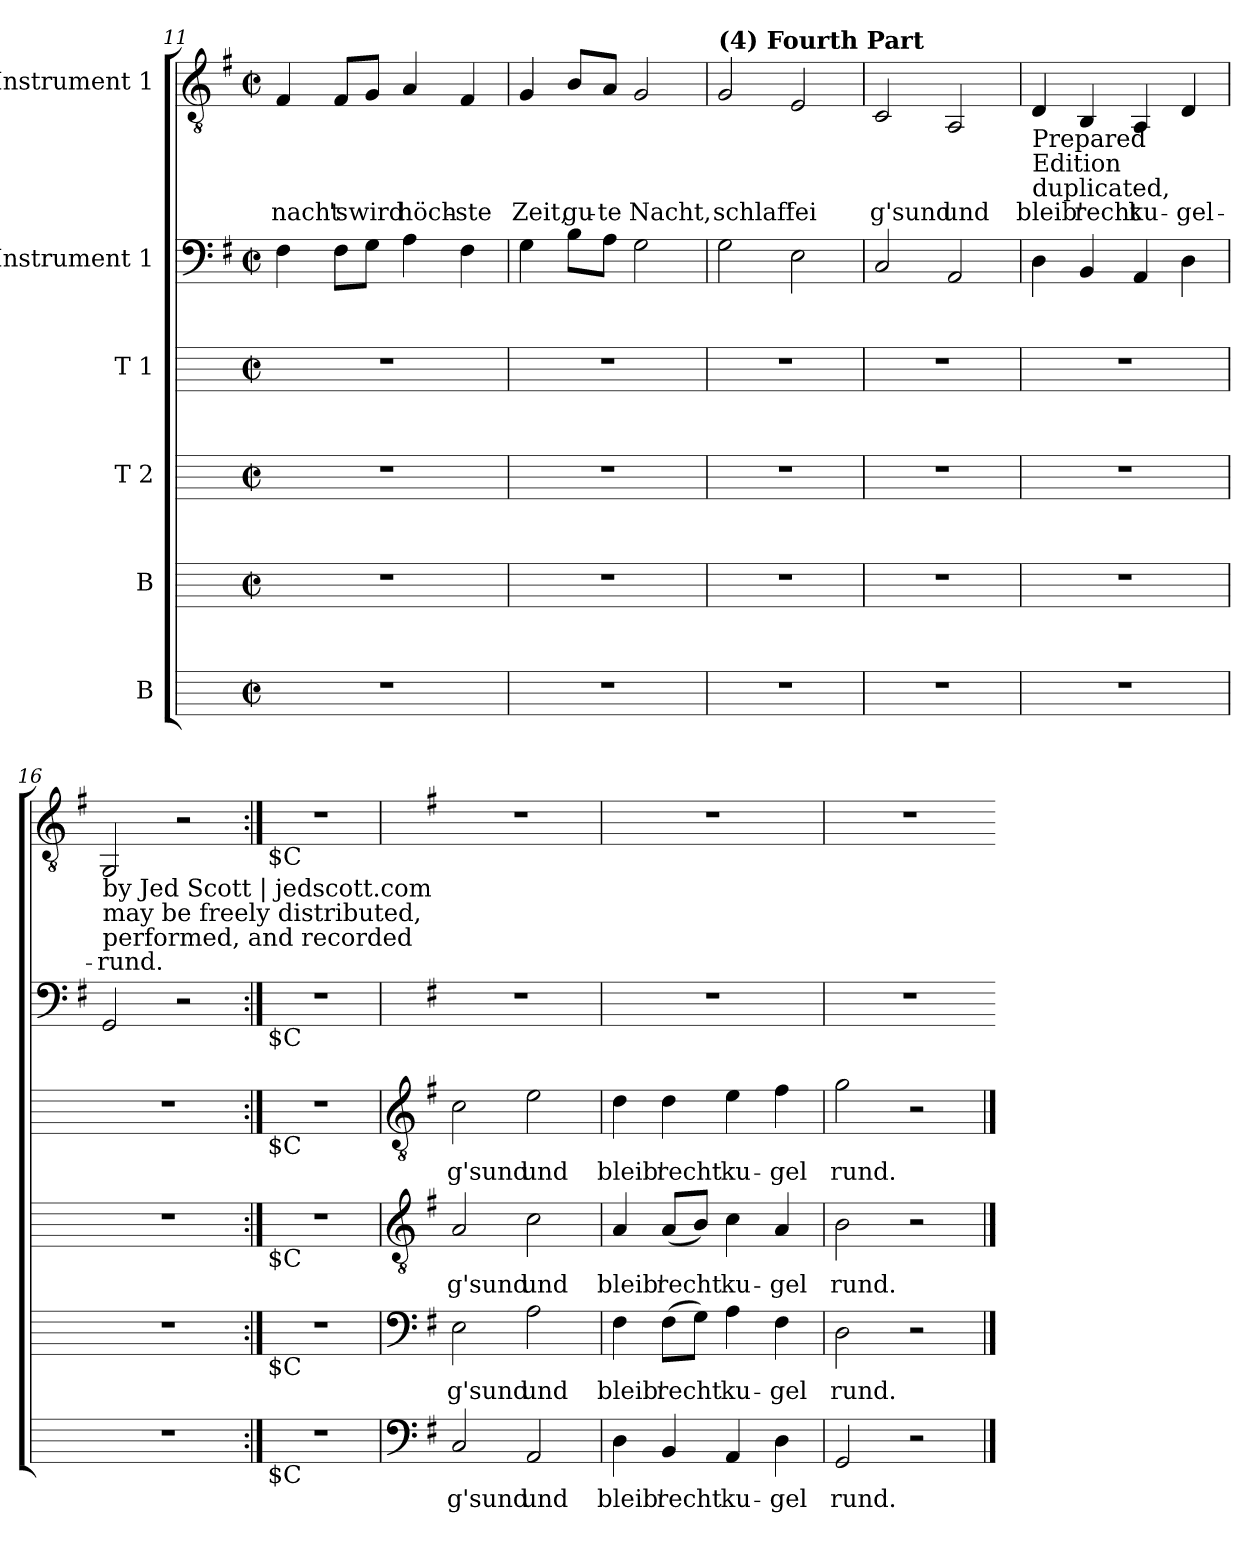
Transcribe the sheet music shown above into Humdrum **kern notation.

**kern	**text	**kern	**text	**kern	**text	**kern	**text	**kern	**kern	**text
*part6	*part6	*part5	*part5	*part4	*part4	*part3	*part3	*part2	*part1	*part1
*staff6	*staff6	*staff5	*staff5	*staff4	*staff4	*staff3	*staff3	*staff2	*staff1	*staff1
*I"B	*	*I"B	*	*I"T 2	*	*I"T 1	*	*I"Instrument 1	*I"Instrument 1	*
*	*	*	*	*	*	*	*	*clefF4	*clefGv2	*
*k[]	*	*k[]	*	*k[]	*	*k[]	*	*k[f#]	*k[f#]	*
*C:	*	*C:	*	*C:	*	*C:	*	*G:	*G:	*
*M2/2	*	*M2/2	*	*M2/2	*	*M2/2	*	*M2/2	*M2/2	*
*met(c|)	*	*met(c|)	*	*met(c|)	*	*met(c|)	*	*met(c|)	*met(c|)	*
=11	=11	=11	=11	=11	=11	=11	=11	=11	=11	=11
!	!	!	!	!	!	!	!	!	!	!LO:LY:b:cj
1r	.	1r	.	1r	.	1r	.	4F#\	4F#/	nacht
!	!	!	!	!	!	!	!	!	!	!LO:LY:b:cj
.	.	.	.	.	.	.	.	8F#\L	8F#/L	's
!	!	!	!	!	!	!	!	!	!	!LO:LY:b:cj
.	.	.	.	.	.	.	.	8G\J	8G/J	wird
!	!	!	!	!	!	!	!	!	!	!LO:LY:b:cj
.	.	.	.	.	.	.	.	4A\	4A/	höch-
!	!	!	!	!	!	!	!	!	!	!LO:LY:b:cj
.	.	.	.	.	.	.	.	4F#\	4F#/	-ste
=12	=12	=12	=12	=12	=12	=12	=12	=12	=12	=12
!	!	!	!	!	!	!	!	!	!	!LO:LY:b:cj
1r	.	1r	.	1r	.	1r	.	4G\	4G/	Zeit,
!	!	!	!	!	!	!	!	!	!	!LO:LY:b:cj
.	.	.	.	.	.	.	.	8B\L	8B/L	gu-
!	!	!	!	!	!	!	!	!	!	!LO:LY:b:cj
.	.	.	.	.	.	.	.	8A\J	8A/J	-te
!	!	!	!	!	!	!	!	!	!	!LO:LY:b:cj
.	.	.	.	.	.	.	.	2G\	2G/	Nacht,
!!LO:LB:g=z
=13	=13	=13	=13	=13	=13	=13	=13	=13	=13	=13
!	!	!	!	!	!	!	!	!	!LO:TX:a:B:t=(4) Fourth Part	!
!	!	!	!	!	!	!	!	!	!	!LO:LY:b:cj
1r	.	1r	.	1r	.	1r	.	2G\	2G/	schlaf'
!	!	!	!	!	!	!	!	!	!	!LO:LY:b:cj
.	.	.	.	.	.	.	.	2E\	2E/	fei
=14	=14	=14	=14	=14	=14	=14	=14	=14	=14	=14
!	!	!	!	!	!	!	!	!	!	!LO:LY:b:cj
1r	.	1r	.	1r	.	1r	.	2C/	2C/	g'sund
!	!	!	!	!	!	!	!	!	!	!LO:LY:b:cj
.	.	.	.	.	.	.	.	2AA/	2AA/	und
=15	=15	=15	=15	=15	=15	=15	=15	=15	=15	=15
!	!	!	!	!	!	!	!	!	!LO:TX:b:t=Prepared	!
!	!	!	!	!	!	!	!	!	!LO:TX:b:t=Edition	!
!	!	!	!	!	!	!	!	!	!LO:TX:b:t=duplicated,	!
!	!	!	!	!	!	!	!	!	!	!LO:LY:b:cj
1r	.	1r	.	1r	.	1r	.	4D\	4D/	bleib'
!	!	!	!	!	!	!	!	!	!	!LO:LY:b:cj
.	.	.	.	.	.	.	.	4BB/	4BB/	recht
!	!	!	!	!	!	!	!	!	!	!LO:LY:b:cj
.	.	.	.	.	.	.	.	4AA/	4AA/	ku-
!	!	!	!	!	!	!	!	!	!	!LO:LY:b:cj
.	.	.	.	.	.	.	.	4D\	4D/	-gel-
=16	=16	=16	=16	=16	=16	=16	=16	=16	=16	=16
!	!	!	!	!	!	!	!	!	!LO:TX:b:t=by Jed Scott | jedscott.com	!
!	!	!	!	!	!	!	!	!	!LO:TX:b:t=may be freely distributed,	!
!	!	!	!	!	!	!	!	!	!LO:TX:b:t=performed, and recorded	!
!	!	!	!	!	!	!	!	!	!	!LO:LY:b:cj
1r	.	1r	.	1r	.	1r	.	2GG/	2GG/	-rund.
.	.	.	.	.	.	.	.	2r	2r	.
=17:|!	=17:|!	=17:|!	=17:|!	=17:|!	=17:|!	=17:|!	=17:|!	=17:|!	=17:|!	=17:|!
!	!	!	!	!	!	!	!	!	!LO:TX:b:t=$C	!
!	!	!	!	!	!	!	!	!LO:TX:b:t=$C	!	!
!	!	!	!	!	!	!LO:TX:b:t=$C	!	!	!	!
!	!	!	!	!LO:TX:b:t=$C	!	!	!	!	!	!
!	!	!LO:TX:b:t=$C	!	!	!	!	!	!	!	!
!LO:TX:b:t=$C	!	!	!	!	!	!	!	!	!	!
1r	.	1r	.	1r	.	1r	.	1r	1r	.
!!LO:PB:g=z
=18	=18	=18	=18	=18	=18	=18	=18	=18	=18	=18
*clefF4	*	*clefF4	*	*clefGv2	*	*clefGv2	*	*	*	*
*k[f#]	*	*k[f#]	*	*k[f#]	*	*k[f#]	*	*	*	*
*G:	*	*G:	*	*G:	*	*G:	*	*	*	*
!	!LO:LY:b:cj	!	!LO:LY:b:cj	!	!LO:LY:b:cj	!	!LO:LY:b:cj	!	!	!
2C/	g'sund	2E\	g'sund	2A/	g'sund	2c\	g'sund	1r	1r	.
!	!LO:LY:b:cj	!	!LO:LY:b:cj	!	!LO:LY:b:cj	!	!LO:LY:b:cj	!	!	!
2AA/	und	2A\	und	2c\	und	2e\	und	.	.	.
=19	=19	=19	=19	=19	=19	=19	=19	=19	=19	=19
!	!LO:LY:b:cj	!	!LO:LY:b:cj	!	!LO:LY:b:cj	!	!LO:LY:b:cj	!	!	!
4D\	bleib'	4F#\	bleib'	4A/	bleib'	4d\	bleib'	1r	1r	.
!	!LO:LY:b:cj	!	!LO:LY:b:cj	!	!LO:LY:b:cj	!	!LO:LY:b:cj	!	!	!
4BB/	recht	(>8F#\L	recht	(<8A/L	recht	4d\	recht	.	.	.
!	!	!	!LO:LY:b:cj	!	!LO:LY:b:cj	!	!	!	!	!
.	.	8G\J)	.	8B/J)	.	.	.	.	.	.
!	!LO:LY:b:cj	!	!LO:LY:b:cj	!	!LO:LY:b:cj	!	!LO:LY:b:cj	!	!	!
4AA/	ku-	4A\	ku-	4c\	ku-	4e\	ku-	.	.	.
!	!LO:LY:b:cj	!	!LO:LY:b:cj	!	!LO:LY:b:cj	!	!LO:LY:b:cj	!	!	!
4D\	-gel	4F#\	-gel	4A/	-gel	4f#\	-gel	.	.	.
=20	=20	=20	=20	=20	=20	=20	=20	=20	=20	=20
!	!LO:LY:b:cj	!	!LO:LY:b:cj	!	!LO:LY:b:cj	!	!LO:LY:b:cj	!	!	!
2GG/	rund.	2D\	rund.	2B\	rund.	2g\	rund.	1r	1r	.
2r	.	2r	.	2r	.	2r	.	.	.	.
==	=	==	=	==	=	==	=	=	=	=
*-	*-	*-	*-	*-	*-	*-	*-	*-	*-	*-
